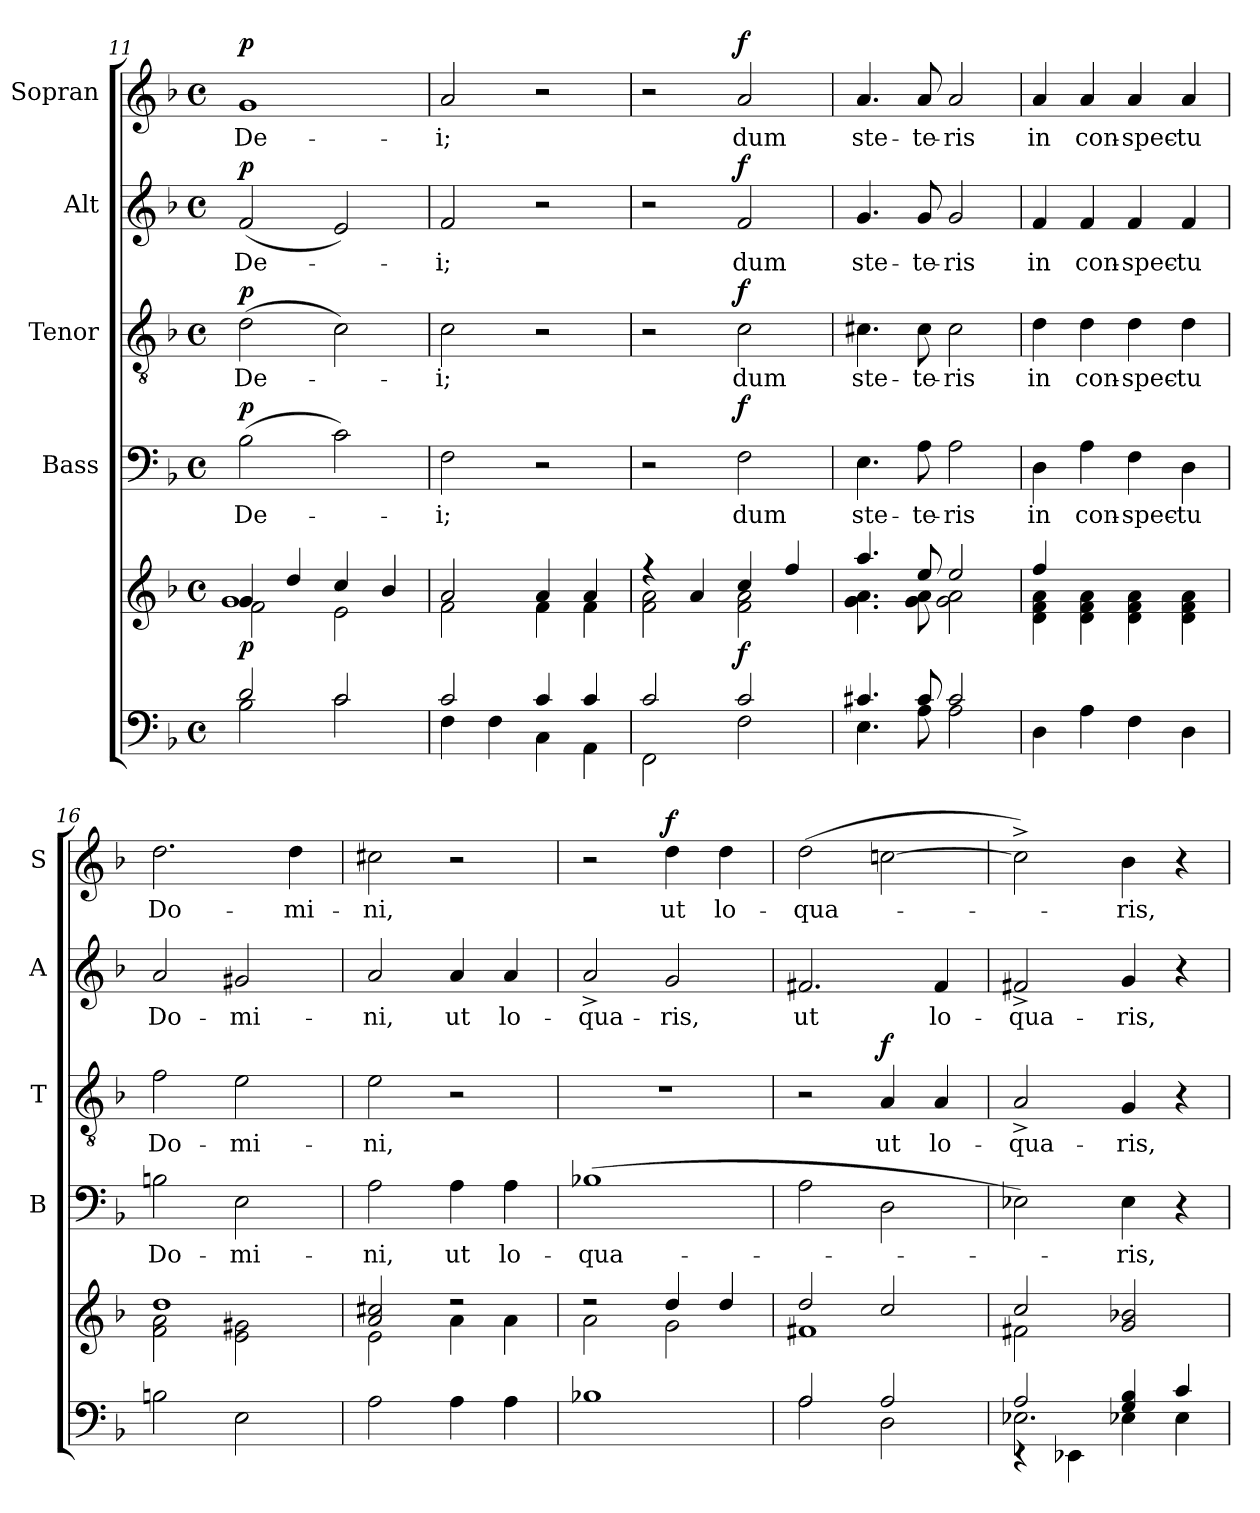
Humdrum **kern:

**kern	**kern	**dynam	**kern	**text	**dynam	**kern	**text	**dynam	**kern	**text	**dynam	**kern	**text	**dynam
*part5	*part5	*part5	*part4	*part4	*part4	*part3	*part3	*part3	*part2	*part2	*part2	*part1	*part1	*part1
*staff6	*staff5	*staff5/6	*staff4	*staff4	*staff4	*staff3	*staff3	*staff3	*staff2	*staff2	*staff2	*staff1	*staff1	*staff1
*	*	*	*I"Bass	*	*	*I"Tenor	*	*	*I"Alt	*	*	*I"Sopran	*	*
*	*	*	*I'B	*	*	*I'T	*	*	*I'A	*	*	*I'S	*	*
*clefF4	*clefG2	*	*clefF4	*	*	*clefGv2	*	*	*clefG2	*	*	*clefG2	*	*
*k[b-]	*k[b-]	*	*k[b-]	*	*	*k[b-]	*	*	*k[b-]	*	*	*k[b-]	*	*
*F:	*F:	*	*F:	*	*	*F:	*	*	*F:	*	*	*F:	*	*
*M4/4	*M4/4	*	*M4/4	*	*	*M4/4	*	*	*M4/4	*	*	*M4/4	*	*
*met(c)	*met(c)	*	*met(c)	*	*	*met(c)	*	*	*met(c)	*	*	*met(c)	*	*
=11	=11	=11	=11	=11	=11	=11	=11	=11	=11	=11	=11	=11	=11	=11
*^	*^	*	*	*	*	*	*	*	*	*	*	*	*	*
*	*	*	*^	*	*	*	*	*	*	*	*	*	*	*	*	*
!	!	!	!	!	!LO:DY:b	!	!LO:LY:b	!LO:DY:a	!	!LO:LY:b	!LO:DY:a	!	!LO:LY:b	!LO:DY:a	!	!LO:LY:b	!LO:DY:a
2d/	2B-\	4g/	2f\	1g	p	(>2B-\	De-	p	(>2d\	De-	p	(<2f/	De-	p	1g	De-	p
.	.	4dd/	.	.	.	.	.	.	.	.	.	.	.	.	.	.	.
2c/	2c\	4cc/	2e\	.	.	2c\)	.	.	2c\)	.	.	2e/)	.	.	.	.	.
.	.	4b-/	.	.	.	.	.	.	.	.	.	.	.	.	.	.	.
*	*	*	*v	*v	*	*	*	*	*	*	*	*	*	*	*	*	*
=12	=12	=12	=12	=12	=12	=12	=12	=12	=12	=12	=12	=12	=12	=12	=12	=12
!	!	!	!	!	!	!LO:LY:b	!	!	!LO:LY:b	!	!	!LO:LY:b	!	!	!LO:LY:b	!
2c/	4F\	2a/	2f\	.	2F\	-i;	.	2c\	-i;	.	2f/	-i;	.	2a/	-i;	.
.	4F\	.	.	.	.	.	.	.	.	.	.	.	.	.	.	.
4c/	4C\	4a/	4f\	.	2r	.	.	2r	.	.	2r	.	.	2r	.	.
4c/	4AA\	4a/	4f\	.	.	.	.	.	.	.	.	.	.	.	.	.
=13	=13	=13	=13	=13	=13	=13	=13	=13	=13	=13	=13	=13	=13	=13	=13	=13
2c/	2FF\	4rff	2f\ 2a\	.	2r	.	.	2r	.	.	2r	.	.	2r	.	.
.	.	4a/	.	.	.	.	.	.	.	.	.	.	.	.	.	.
!	!	!	!	!LO:DY:b	!	!LO:LY:b	!LO:DY:a	!	!LO:LY:b	!LO:DY:a	!	!LO:LY:b	!LO:DY:a	!	!LO:LY:b	!LO:DY:a
2c/	2F\	4cc/	2f\ 2a\	f	2F\	dum	f	2c\	dum	f	2f/	dum	f	2a/	dum	f
.	.	4ff/	.	.	.	.	.	.	.	.	.	.	.	.	.	.
!!LO:PB:g=z
=14	=14	=14	=14	=14	=14	=14	=14	=14	=14	=14	=14	=14	=14	=14	=14	=14
!	!	!	!	!	!	!LO:LY:b	!	!	!LO:LY:b	!	!	!LO:LY:b	!	!	!LO:LY:b	!
4.c#X/	4.E\	4.aa/	4.g\ 4.a\	.	4.E\	ste-	.	4.c#X\	ste-	.	4.g/	ste-	.	4.a/	ste-	.
!	!	!	!	!	!	!LO:LY:b	!	!	!LO:LY:b	!	!	!LO:LY:b	!	!	!LO:LY:b	!
8c#/	8A\	8ee/	8g\ 8a\	.	8A\	-te-	.	8c#\	-te-	.	8g/	-te-	.	8a/	-te-	.
!	!	!	!	!	!	!LO:LY:b	!	!	!LO:LY:b	!	!	!LO:LY:b	!	!	!LO:LY:b	!
2c#/	2A\	2ee/	2g\ 2a\	.	2A\	-ris	.	2c#\	-ris	.	2g/	-ris	.	2a/	-ris	.
=15	=15	=15	=15	=15	=15	=15	=15	=15	=15	=15	=15	=15	=15	=15	=15	=15
!	!	!	!	!	!	!LO:LY:b	!	!	!LO:LY:b	!	!	!LO:LY:b	!	!	!LO:LY:b	!
*v	*v	*	*	*	*	*	*	*	*	*	*	*	*	*	*	*
4D\	4ff/	4d\ 4f\ 4a\	.	4D\	in	.	4d\	in	.	4f/	in	.	4a/	in	.
!	!	!	!	!	!LO:LY:b	!	!	!LO:LY:b	!	!	!LO:LY:b	!	!	!LO:LY:b	!
4A\	4ryy	4d\ 4f\ 4a\	.	4A\	con-	.	4d\	con-	.	4f/	con-	.	4a/	con-	.
!	!	!	!	!	!LO:LY:b	!	!	!LO:LY:b	!	!	!LO:LY:b	!	!	!LO:LY:b	!
4F\	2ryy	4d\ 4f\ 4a\	.	4F\	-spec-	.	4d\	-spec-	.	4f/	-spec-	.	4a/	-spec-	.
!	!	!	!	!	!LO:LY:b	!	!	!LO:LY:b	!	!	!LO:LY:b	!	!	!LO:LY:b	!
4D\	.	4d\ 4f\ 4a\	.	4D\	-tu	.	4d\	-tu	.	4f/	-tu	.	4a/	-tu	.
=16	=16	=16	=16	=16	=16	=16	=16	=16	=16	=16	=16	=16	=16	=16	=16
!	!	!	!	!	!LO:LY:b	!	!	!LO:LY:b	!	!	!LO:LY:b	!	!	!LO:LY:b	!
2Bn\	1dd	2f\ 2a\	.	2Bn\	Do-	.	2f\	Do-	.	2a/	Do-	.	2.dd\	Do-	.
!	!	!	!	!	!LO:LY:b	!	!	!LO:LY:b	!	!	!LO:LY:b	!	!	!	!
2E\	.	2e\ 2g#X\	.	2E\	-mi-	.	2e\	-mi-	.	2g#X/	-mi-	.	.	.	.
!	!	!	!	!	!	!	!	!	!	!	!	!	!	!LO:LY:b	!
.	.	.	.	.	.	.	.	.	.	.	.	.	4dd\	-mi-	.
=17	=17	=17	=17	=17	=17	=17	=17	=17	=17	=17	=17	=17	=17	=17	=17
!	!	!	!	!	!LO:LY:b	!	!	!LO:LY:b	!	!	!LO:LY:b	!	!	!LO:LY:b	!
2A\	2a/ 2cc#X/	2e\	.	2A\	-ni,	.	2e\	-ni,	.	2a/	-ni,	.	2cc#X\	-ni,	.
!	!	!	!	!	!LO:LY:b	!	!	!	!	!	!LO:LY:b	!	!	!	!
4A\	2rdd	4a\	.	4A\	ut	.	2r	.	.	4a/	ut	.	2r	.	.
!	!	!	!	!	!LO:LY:b	!	!	!	!	!	!LO:LY:b	!	!	!	!
4A\	.	4a\	.	4A\	lo-	.	.	.	.	4a/	lo-	.	.	.	.
=18	=18	=18	=18	=18	=18	=18	=18	=18	=18	=18	=18	=18	=18	=18	=18
!	!	!	!	!	!LO:LY:b	!	!	!	!	!	!LO:LY:b	!	!	!	!
1B-X	2rdd	2a\	.	(>1B-X	-qua-	.	1r	.	.	2a^>/	-qua-	.	2r	.	.
!	!	!	!	!	!	!	!	!	!	!	!LO:LY:b	!	!	!LO:LY:b	!LO:DY:a
.	4dd/	2g\	.	.	.	.	.	.	.	2g/	-ris,	.	4dd\	ut	f
!	!	!	!	!	!	!	!	!	!	!	!	!	!	!LO:LY:b	!
.	4dd/	.	.	.	.	.	.	.	.	.	.	.	4dd\	lo-	.
=19	=19	=19	=19	=19	=19	=19	=19	=19	=19	=19	=19	=19	=19	=19	=19
*^	*	*	*	*	*	*	*	*	*	*	*	*	*	*	*
!	!	!	!	!	!	!	!	!	!	!	!	!LO:LY:b	!	!	!LO:LY:b	!
2A/	2A\	2dd/	1f#X	.	2A\	.	.	2r	.	.	2.f#X/	ut	.	(>2dd\	-qua-	.
!	!	!	!	!	!	!	!	!	!LO:LY:b	!LO:DY:a	!	!	!	!	!	!
2A/	2D\	2cc/	.	.	2D\	.	.	4A/	ut	f	.	.	.	[2ccn\	.	.
!	!	!	!	!	!	!	!	!	!LO:LY:b	!	!	!LO:LY:b	!	!	!	!
.	.	.	.	.	.	.	.	4A/	lo-	.	4f#/	lo-	.	.	.	.
=20	=20	=20	=20	=20	=20	=20	=20	=20	=20	=20	=20	=20	=20	=20	=20	=20
*	*^	*	*	*	*	*	*	*	*	*	*	*	*	*	*	*
!	!	!	!	!	!	!	!	!	!	!LO:LY:b	!	!	!LO:LY:b	!	!	!	!
2A/	4rEE	2.E-X\	2cc/	2f#X\	.	2E-X\)	.	.	2A^>/	-qua-	.	2f#X^>/	-qua-	.	2cc^>\])	.	.
.	4EE-X\	.	.	.	.	.	.	.	.	.	.	.	.	.	.	.	.
!	!	!	!	!	!	!	!LO:LY:b	!	!	!LO:LY:b	!	!	!LO:LY:b	!	!	!LO:LY:b	!
4G/ 4B-/	4E-X\	.	2g/ 2b-X/	2ryy	.	4E-\	-ris,	.	4G/	-ris,	.	4g/	-ris,	.	4b-\	-ris,	.
4c/	4E-\	4ryy	.	.	.	4r	.	.	4r	.	.	4r	.	.	4r	.	.
*v	*v	*v	*	*	*	*	*	*	*	*	*	*	*	*	*	*	*
*	*v	*v	*	*	*	*	*	*	*	*	*	*	*	*	*
=	=	=	=	=	=	=	=	=	=	=	=	=	=	=
*-	*-	*-	*-	*-	*-	*-	*-	*-	*-	*-	*-	*-	*-	*-
